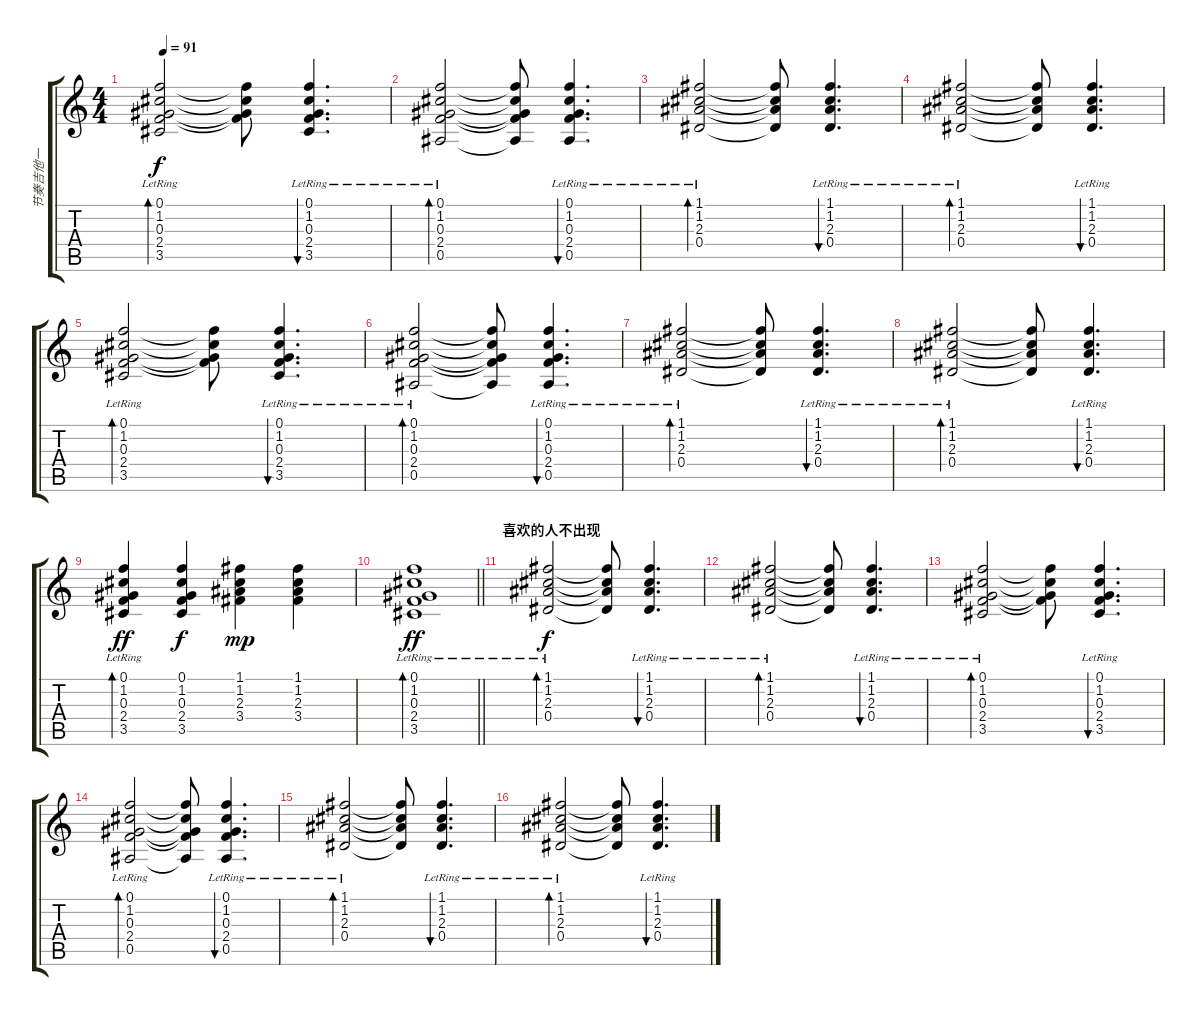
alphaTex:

\track ("节奏吉他一" "节奏吉他一") {instrument acousticguitarsteel}
\staff {score tabs}
\tuning (F4 C4 Ab3 Eb3 Bb2 F2) {hide}
\ts (4 4)
\tempo 91
\clef g2
\ks c
(0.1{lr} 1.2{lr} 0.3{lr} 2.4{lr} 3.5{lr}).2{bd 30 dy f} (0.1{t} 1.2{t} 0.3{t} 2.4{t}).8 (0.1{lr} 1.2{lr} 0.3{lr} 2.4{lr} 3.5).4{d bu 30} |
(0.1{lr} 1.2{lr} 0.3{lr} 2.4{lr} 0.5{lr}).2{bd 30} (0.1{t} 1.2{t} 0.3{t} 2.4{t} 0.5{t}).8 (0.1{lr} 1.2{lr} 0.3{lr} 2.4{lr} 0.5).4{d bu 30} |
(1.1{lr} 1.2{lr} 2.3{lr} 0.4{lr}).2{bd 30} (1.1{t} 1.2{t} 2.3{t} 0.4{t}).8 (1.1{lr} 1.2{lr} 2.3{lr} 0.4{lr}).4{d bu 30} |
(1.1{lr} 1.2{lr} 2.3{lr} 0.4{lr}).2{bd 30} (1.1{t} 1.2{t} 2.3{t} 0.4{t}).8 (1.1{lr} 1.2{lr} 2.3{lr} 0.4{lr}).4{d bu 30} |
(0.1{lr} 1.2{lr} 0.3{lr} 2.4{lr} 3.5{lr}).2{bd 30} (0.1{t} 1.2{t} 0.3{t} 2.4{t}).8{txt ""} (0.1{lr} 1.2{lr} 0.3{lr} 2.4{lr} 3.5).4{d bu 30} |
(0.1{lr} 1.2{lr} 0.3{lr} 2.4{lr} 0.5{lr}).2{bd 30} (0.1{t} 1.2{t} 0.3{t} 2.4{t} 0.5{t}).8 (0.1{lr} 1.2{lr} 0.3{lr} 2.4{lr} 0.5).4{d bu 30} |
(1.1{lr} 1.2{lr} 2.3{lr} 0.4{lr}).2{bd 30} (1.1{t} 1.2{t} 2.3{t} 0.4{t}).8 (1.1{lr} 1.2{lr} 2.3{lr} 0.4{lr}).4{d bu 30} |
(1.1{lr} 1.2{lr} 2.3{lr} 0.4{lr}).2{bd 30} (1.1{t} 1.2{t} 2.3{t} 0.4{t}).8 (1.1{lr} 1.2{lr} 2.3{lr} 0.4{lr}).4{d bu 30} |
(0.1{lr} 1.2{lr} 0.3{lr} 2.4{lr} 3.5).4{bd 30 dy ff} (0.1 1.2 0.3 2.4 3.5).4{dy f} (1.1 1.2 2.3 3.4).4{dy mp} (1.1 1.2 2.3 3.4).4 |
\barLineRight lightlight
(0.1{lr} 1.2{lr} 0.3{lr} 2.4{lr} 3.5).1{bd 30 dy ff} |
\section ("" "喜欢的人不出现")
(1.1{lr} 1.2{lr} 2.3{lr} 0.4{lr}).2{bd 30 dy f} (1.1{t} 1.2{t} 2.3{t} 0.4{t}).8 (1.1{lr} 1.2{lr} 2.3{lr} 0.4{lr}).4{d bu 30} |
(1.1{lr} 1.2{lr} 2.3{lr} 0.4{lr}).2{bd 30} (1.1{t} 1.2{t} 2.3{t} 0.4{t}).8 (1.1{lr} 1.2{lr} 2.3{lr} 0.4{lr}).4{d bu 30} |
(0.1{lr} 1.2{lr} 0.3{lr} 2.4{lr} 3.5).2{bd 30} (0.1{t} 1.2{t} 0.3{t} 2.4{t}).8 (0.1{lr} 1.2{lr} 0.3{lr} 2.4{lr} 3.5).4{d bu 30} |
(0.1{lr} 1.2{lr} 0.3{lr} 2.4{lr} 0.5{lr}).2{bd 30} (0.1{t} 1.2{t} 0.3{t} 2.4{t} 0.5{t}).8 (0.1{lr} 1.2{lr} 0.3{lr} 2.4{lr} 0.5).4{d bu 30} |
(1.1{lr} 1.2{lr} 2.3{lr} 0.4{lr}).2{bd 30} (1.1{t} 1.2{t} 2.3{t} 0.4{t}).8 (1.1{lr} 1.2{lr} 2.3{lr} 0.4{lr}).4{d bu 30} |
(1.1{lr} 1.2{lr} 2.3{lr} 0.4{lr}).2{bd 30} (1.1{t} 1.2{t} 2.3{t} 0.4{t}).8 (1.1{lr} 1.2{lr} 2.3{lr} 0.4{lr}).4{d bu 30}
